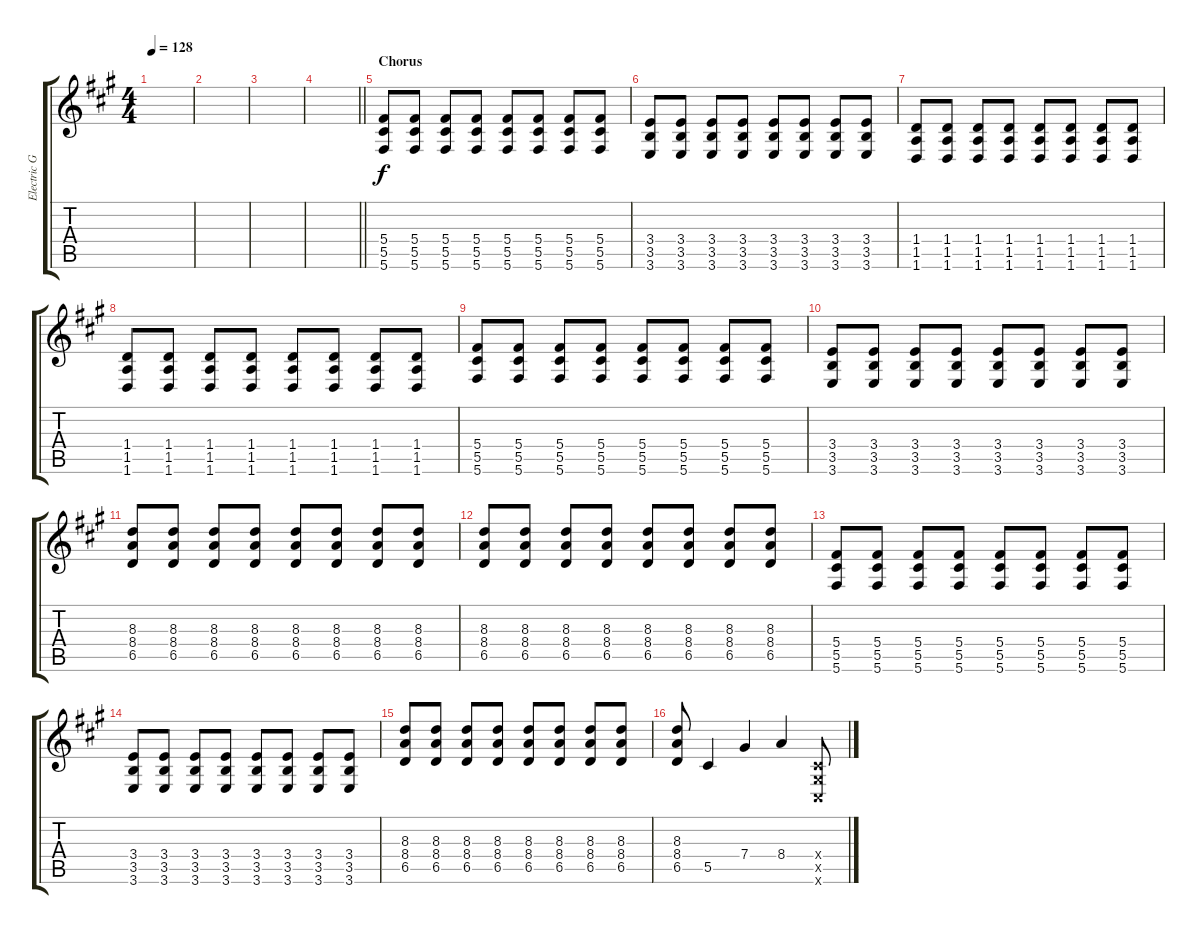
\track ("Electric Guitar 2" "Electric G") {instrument electricguitarjazz}
\staff {score tabs}
\tuning (Eb4 Bb3 Gb3 Db3 Ab2 Db2) {hide}
\ts (4 4)
\tempo 128
\clef g2
\ks f#minor
|
|
|
\barLineRight lightlight
|
\section ("" "Chorus")
(5.4 5.5 5.6).8{volume 14 balance 16 instrument overdrivenguitar} (5.4 5.5 5.6).8 (5.4 5.5 5.6).8 (5.4 5.5 5.6).8 (5.4 5.5 5.6).8 (5.4 5.5 5.6).8 (5.4 5.5 5.6).8 (5.4 5.5 5.6).8 |
(3.4 3.5 3.6).8 (3.4 3.5 3.6).8 (3.4 3.5 3.6).8 (3.4 3.5 3.6).8 (3.4 3.5 3.6).8 (3.4 3.5 3.6).8 (3.4 3.5 3.6).8 (3.4 3.5 3.6).8 |
(1.4 1.5 1.6).8 (1.4 1.5 1.6).8 (1.4 1.5 1.6).8 (1.4 1.5 1.6).8 (1.4 1.5 1.6).8 (1.4 1.5 1.6).8 (1.4 1.5 1.6).8 (1.4 1.5 1.6).8 |
(1.4 1.5 1.6).8 (1.4 1.5 1.6).8 (1.4 1.5 1.6).8 (1.4 1.5 1.6).8 (1.4 1.5 1.6).8 (1.4 1.5 1.6).8 (1.4 1.5 1.6).8 (1.4 1.5 1.6).8 |
(5.4 5.5 5.6).8 (5.4 5.5 5.6).8 (5.4 5.5 5.6).8 (5.4 5.5 5.6).8 (5.4 5.5 5.6).8 (5.4 5.5 5.6).8 (5.4 5.5 5.6).8 (5.4 5.5 5.6).8 |
(3.4 3.5 3.6).8 (3.4 3.5 3.6).8 (3.4 3.5 3.6).8 (3.4 3.5 3.6).8 (3.4 3.5 3.6).8 (3.4 3.5 3.6).8 (3.4 3.5 3.6).8 (3.4 3.5 3.6).8 |
(8.3 8.4 6.5).8 (8.3 8.4 6.5).8 (8.3 8.4 6.5).8 (8.3 8.4 6.5).8 (8.3 8.4 6.5).8 (8.3 8.4 6.5).8 (8.3 8.4 6.5).8 (8.3 8.4 6.5).8 |
(8.3 8.4 6.5).8 (8.3 8.4 6.5).8 (8.3 8.4 6.5).8 (8.3 8.4 6.5).8 (8.3 8.4 6.5).8 (8.3 8.4 6.5).8 (8.3 8.4 6.5).8 (8.3 8.4 6.5).8 |
(5.4 5.5 5.6).8 (5.4 5.5 5.6).8 (5.4 5.5 5.6).8 (5.4 5.5 5.6).8 (5.4 5.5 5.6).8 (5.4 5.5 5.6).8 (5.4 5.5 5.6).8 (5.4 5.5 5.6).8 |
(3.4 3.5 3.6).8 (3.4 3.5 3.6).8 (3.4 3.5 3.6).8 (3.4 3.5 3.6).8 (3.4 3.5 3.6).8 (3.4 3.5 3.6).8 (3.4 3.5 3.6).8 (3.4 3.5 3.6).8 |
(8.3 8.4 6.5).8 (8.3 8.4 6.5).8 (8.3 8.4 6.5).8 (8.3 8.4 6.5).8 (8.3 8.4 6.5).8 (8.3 8.4 6.5).8 (8.3 8.4 6.5).8 (8.3 8.4 6.5).8 |
(8.3 8.4 6.5).8 5.5.4 7.4.4 8.4.4 (0.4{x} 0.5{x} 0.6{x}).8
